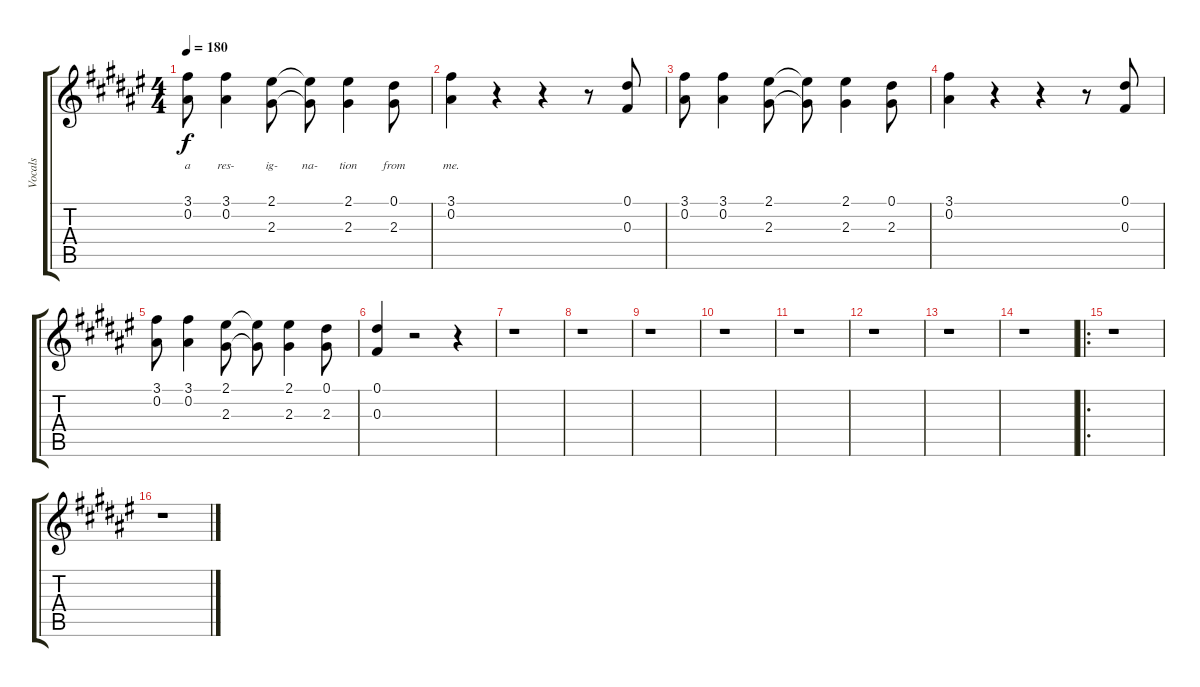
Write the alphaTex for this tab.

\track ("Vocals" "Vocals") {instrument overdrivenguitar}
\staff {score tabs}
\tuning (Eb4 Bb3 Gb3 Db3 Ab2 Eb2) {hide}
\ts (4 4)
\tempo 180
\clef g2
\ks f#
(3.1 0.2).8{lyrics (0 "") lyrics (1 "a") lyrics (2 "") lyrics (3 "") lyrics (4 "") dy f} (3.1 0.2).4{lyrics (0 "") lyrics (1 "res-") lyrics (2 "") lyrics (3 "") lyrics (4 "")} (2.1 2.3).8{lyrics (0 "") lyrics (1 "ig-") lyrics (2 "") lyrics (3 "") lyrics (4 "")} (2.1{t} 2.3{t}).8{lyrics (0 "") lyrics (1 "na-") lyrics (2 "") lyrics (3 "") lyrics (4 "")} (2.1 2.3).4{lyrics (0 "") lyrics (1 "tion") lyrics (2 "") lyrics (3 "") lyrics (4 "")} (0.1 2.3).8{lyrics (0 "") lyrics (1 "from") lyrics (2 "") lyrics (3 "") lyrics (4 "")} |
(3.1 0.2).4{lyrics (0 "") lyrics (1 "me.") lyrics (2 "") lyrics (3 "") lyrics (4 "")} r.4 r.4 r.8 (0.1 0.3).8 |
(3.1 0.2).8 (3.1 0.2).4 (2.1 2.3).8 (2.1{t} 2.3{t}).8 (2.1 2.3).4 (0.1 2.3).8 |
(3.1 0.2).4 r.4 r.4 r.8 (0.1 0.3).8 |
(3.1 0.2).8 (3.1 0.2).4 (2.1 2.3).8 (2.1{t} 2.3{t}).8 (2.1 2.3).4 (0.1 2.3).8 |
(0.1 0.3).4 r.2 r.4 |
r.1 |
r.1 |
r.1 |
r.1 |
r.1 |
r.1 |
r.1 |
r.1 |
\ro
r.1 |
r.1
